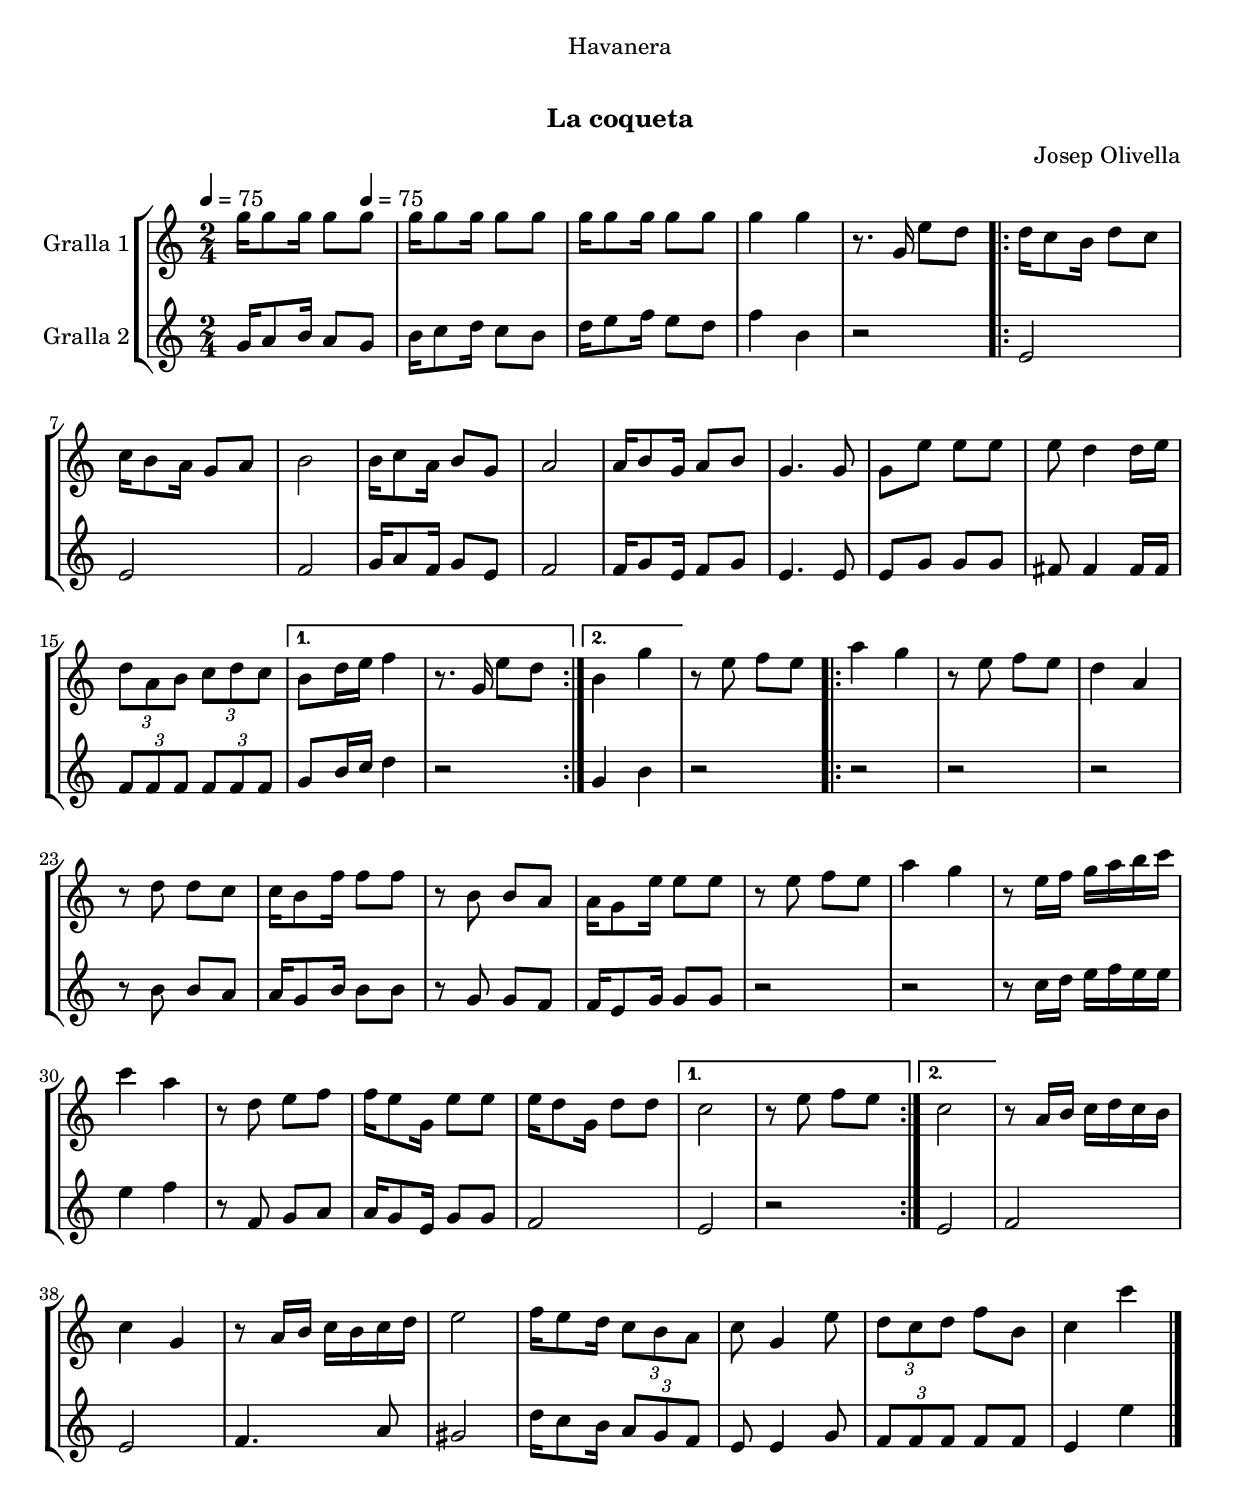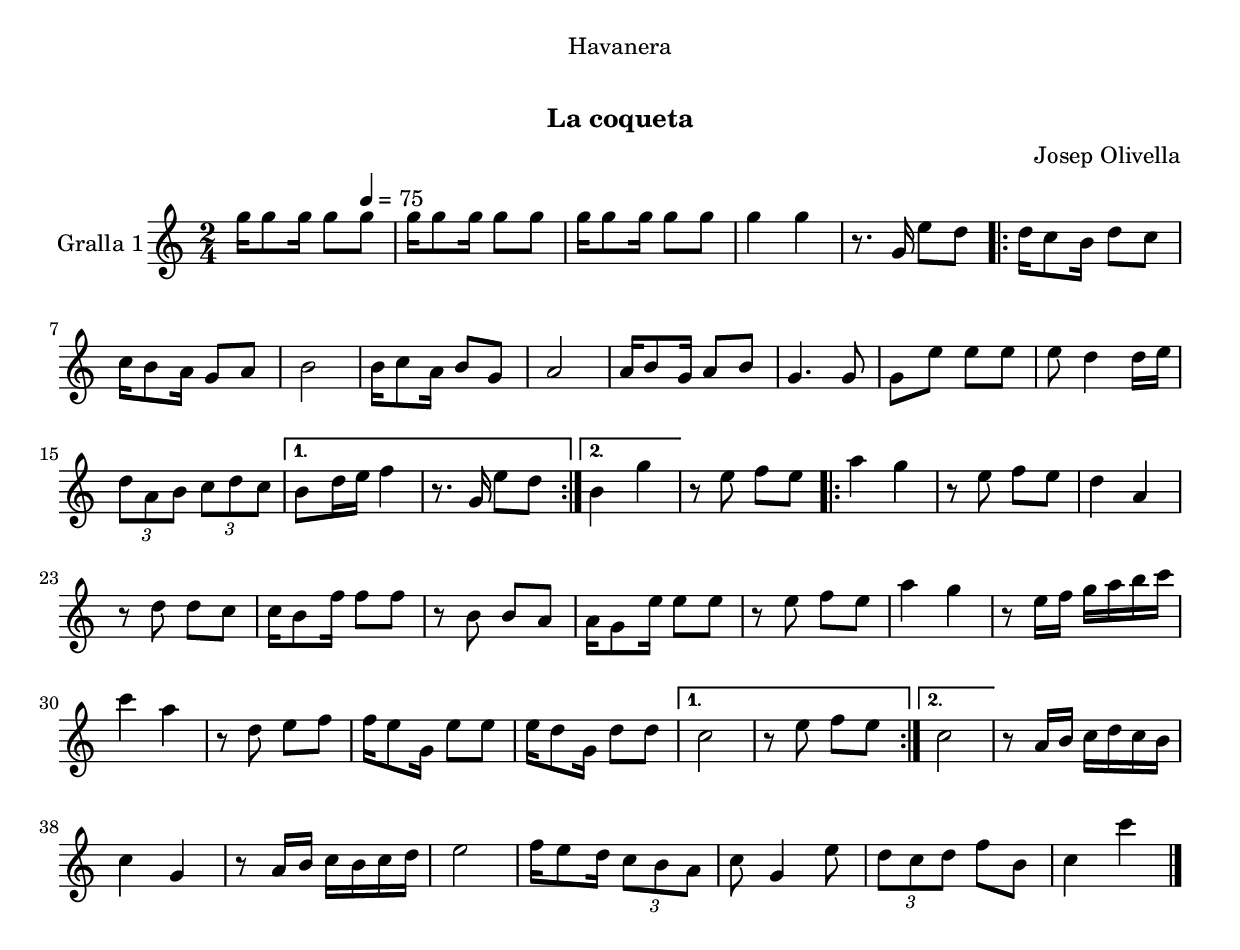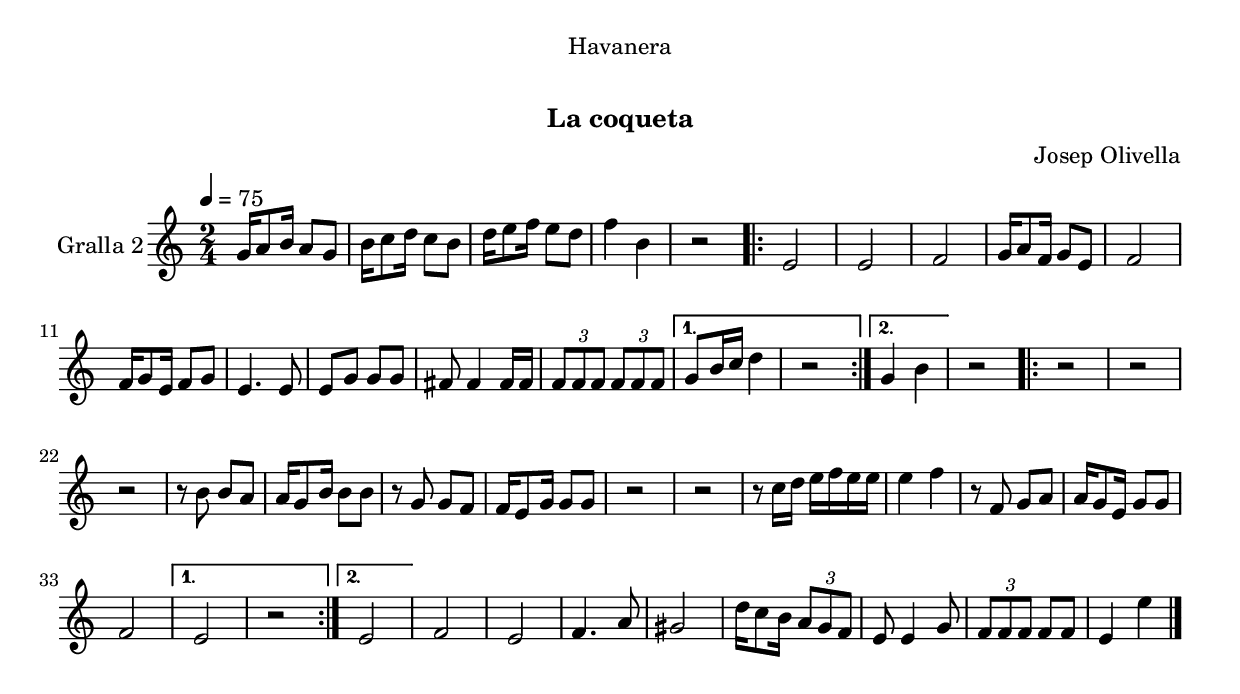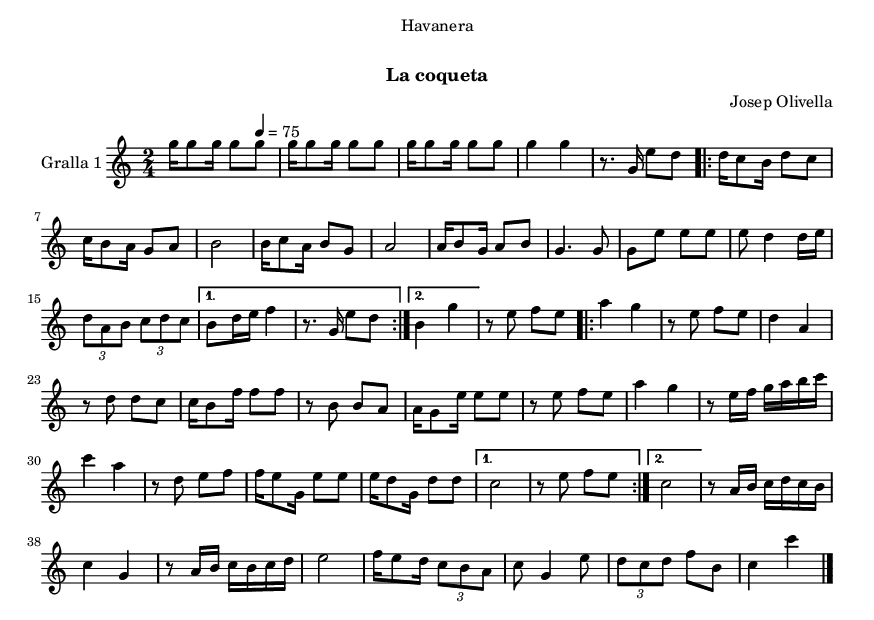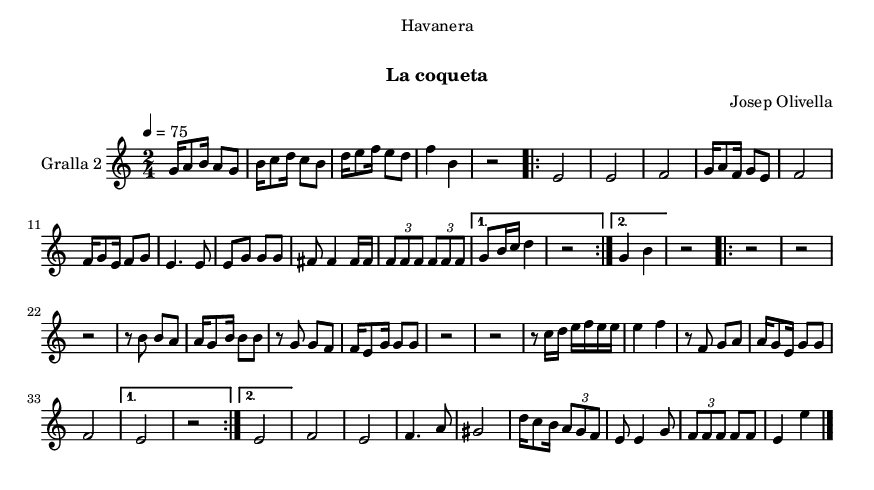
\version "2.16.0"

\header {
  dedication="Havanera"
  title="   "
  subtitle="La coqueta"
  subsubtitle=""
  poet=""
  meter=""
  piece=""
  composer="Josep Olivella"
  arranger=""
  opus=""
  instrument=""
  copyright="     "
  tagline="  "
}

liniaroAa =
\relative g''
{
  \clef treble
  \key c \major
  \time 2/4
  g16 g8 g16 g8 \tempo 4 = 75 g  |
  g16 g8 g16 g8 g  |
  g16 g8 g16 g8 g  |
  g4 g  |
  %05
  r8. g,16 e'8 d  |
  \repeat volta 2 { d16 c8 b16 d8 c  |
  c16 b8 a16 g8 a  |
  b2  |
  b16 c8 a16 b8 g  |
  %10
  a2  |
  a16 b8 g16 a8 b  |
  g4. g8  |
  g8 e' e e  |
  e8 d4 d16 e  |
  %15
  \times 2/3 { d8 a b } \times 2/3 { c d c } }
  \alternative { { b8 d16 e f4  |
  r8. g,16 e'8 d }
  { b4 g' } }
  r8 e f e  |
  %20
  \repeat volta 2 { a4 g  |
  r8 e f e  |
  d4 a  |
  r8 d d c  |
  c16 b8 f'16 f8 f  |
  %25
  r8 b, b a  |
  a16 g8 e'16 e8 e  |
  r8 e f e  |
  a4 g  |
  r8 e16 f g a b c  |
  %30
  c4 a  |
  r8 d, e f  |
  f16 e8 g,16 e'8 e  |
  e16 d8 g,16 d'8 d }
  \alternative { { c2  |
  %35
  r8 e f e }
  { c2 } }
  r8 a16 b c d c b  |
  c4 g  |
  r8 a16 b c b c d  |
  %40
  e2  |
  f16 e8 d16 \times 2/3 { c8 b a }  |
  c8 g4 e'8  |
  \times 2/3 { d8 c d } f b,  |
  c4 c'  \bar "|."
}

liniaroAb =
\relative g'
{
  \tempo 4 = 75
  \clef treble
  \key c \major
  \time 2/4
  g16 a8 b16 a8 g  |
  b16 c8 d16 c8 b  |
  d16 e8 f16 e8 d  |
  f4 b,  |
  %05
  r2  |
  \repeat volta 2 { e,2  |
  e2  |
  f2  |
  g16 a8 f16 g8 e  |
  %10
  f2  |
  f16 g8 e16 f8 g  |
  e4. e8  |
  e8 g g g  |
  fis8 fis4 fis16 fis  |
  %15
  \times 2/3 { f8 f f } \times 2/3 { f f f } }
  \alternative { { g8 b16 c d4  |
  r2 }
  { g,4 b } }
  r2  |
  %20
  \repeat volta 2 { r2  |
  r2  |
  r2  |
  r8 b b a  |
  a16 g8 b16 b8 b  |
  %25
  r8 g g f  |
  f16 e8 g16 g8 g  |
  r2  |
  r2  |
  r8 c16 d e f e e  |
  %30
  e4 f  |
  r8 f, g a  |
  a16 g8 e16 g8 g  |
  f2 }
  \alternative { { e2  |
  %35
  r2 }
  { e2 } }
  f2  |
  e2  |
  f4. a8  |
  %40
  gis2  |
  d'16 c8 b16 \times 2/3 { a8 g f }  |
  e8 e4 g8  |
  \times 2/3 { f8 f f } f f  |
  e4 e'  \bar "|."
}

\book {

\paper {
  print-page-number = false
}

\bookpart {
  \score {
    \new StaffGroup {
      \override Score.RehearsalMark #'self-alignment-X = #LEFT
      <<
        \new Staff \with {instrumentName = #"Gralla 1" } \liniaroAa
        \new Staff \with {instrumentName = #"Gralla 2" } \liniaroAb
      >>
    }
    \layout {}
  }\score { \unfoldRepeats
    \new StaffGroup {
      \override Score.RehearsalMark #'self-alignment-X = #LEFT
      <<
        \new Staff \with {instrumentName = #"Gralla 1" } \liniaroAa
        \new Staff \with {instrumentName = #"Gralla 2" } \liniaroAb
      >>
    }
    \midi {}
  }
}

\bookpart {
  \header {}
  \score {
    \new StaffGroup {
      \override Score.RehearsalMark #'self-alignment-X = #LEFT
      <<
        \new Staff \with {instrumentName = #"Gralla 1" } \liniaroAa
      >>
    }
    \layout {}
  }\score { \unfoldRepeats
    \new StaffGroup {
      \override Score.RehearsalMark #'self-alignment-X = #LEFT
      <<
        \new Staff \with {instrumentName = #"Gralla 1" } \liniaroAa
      >>
    }
    \midi {}
  }
}

\bookpart {
  \header {}
  \score {
    \new StaffGroup {
      \override Score.RehearsalMark #'self-alignment-X = #LEFT
      <<
        \new Staff \with {instrumentName = #"Gralla 2" } \liniaroAb
      >>
    }
    \layout {}
  }\score { \unfoldRepeats
    \new StaffGroup {
      \override Score.RehearsalMark #'self-alignment-X = #LEFT
      <<
        \new Staff \with {instrumentName = #"Gralla 2" } \liniaroAb
      >>
    }
    \midi {}
  }
}

}

\book {

\paper {
  print-page-number = false
  #(set-paper-size "a6landscape")
  #(layout-set-staff-size 14)
}

\bookpart {
  \header {}
  \score {
    \new StaffGroup {
      \override Score.RehearsalMark #'self-alignment-X = #LEFT
      <<
        \new Staff \with {instrumentName = #"Gralla 1" } \liniaroAa
      >>
    }
    \layout {}
  }
}

\bookpart {
  \header {}
  \score {
    \new StaffGroup {
      \override Score.RehearsalMark #'self-alignment-X = #LEFT
      <<
        \new Staff \with {instrumentName = #"Gralla 2" } \liniaroAb
      >>
    }
    \layout {}
  }
}

}

